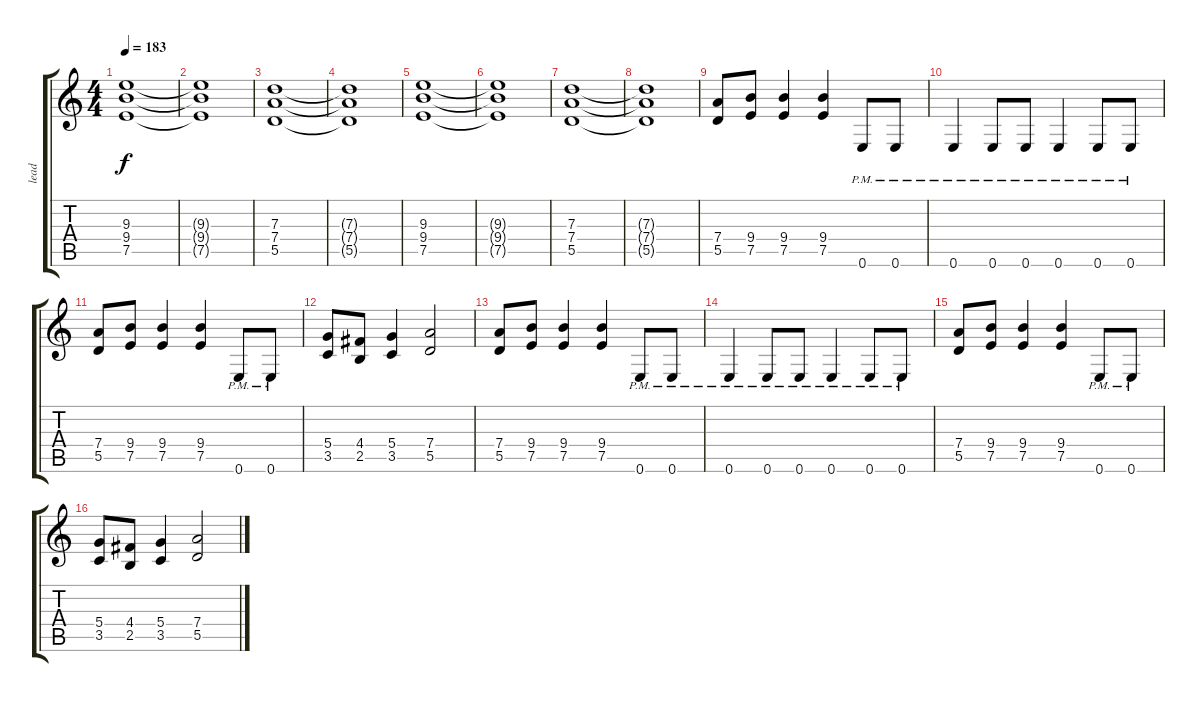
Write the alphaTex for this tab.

\track ("lead" "lead") {instrument distortionguitar}
\staff {score tabs}
\tuning (E4 B3 G3 D3 A2 E2) {hide}
\ts (4 4)
\tempo 183
\clef g2
\ks c
(9.3 9.4 7.5).1{dy f} |
(9.3{t} 9.4{t} 7.5{t}).1 |
(7.3 7.4 5.5).1 |
(7.3{t} 7.4{t} 5.5{t}).1 |
(9.3 9.4 7.5).1 |
(9.3{t} 9.4{t} 7.5{t}).1 |
(7.3 7.4 5.5).1 |
(7.3{t} 7.4{t} 5.5{t}).1 |
(7.4 5.5).8 (9.4 7.5).8 (9.4 7.5).4 (9.4 7.5).4 0.6{pm}.8 0.6{pm}.8 |
0.6{pm}.4 0.6{pm}.8 0.6{pm}.8 0.6{pm}.4 0.6{pm}.8 0.6{pm}.8 |
(7.4 5.5).8 (9.4 7.5).8 (9.4 7.5).4 (9.4 7.5).4 0.6{pm}.8 0.6{pm}.8 |
(5.4 3.5).8 (4.4 2.5).8 (5.4 3.5).4 (7.4 5.5).2 |
(7.4 5.5).8 (9.4 7.5).8 (9.4 7.5).4 (9.4 7.5).4 0.6{pm}.8 0.6{pm}.8 |
0.6{pm}.4 0.6{pm}.8 0.6{pm}.8 0.6{pm}.4 0.6{pm}.8 0.6{pm}.8 |
(7.4 5.5).8 (9.4 7.5).8 (9.4 7.5).4 (9.4 7.5).4 0.6{pm}.8 0.6{pm}.8 |
(5.4 3.5).8 (4.4 2.5).8 (5.4 3.5).4 (7.4 5.5).2
